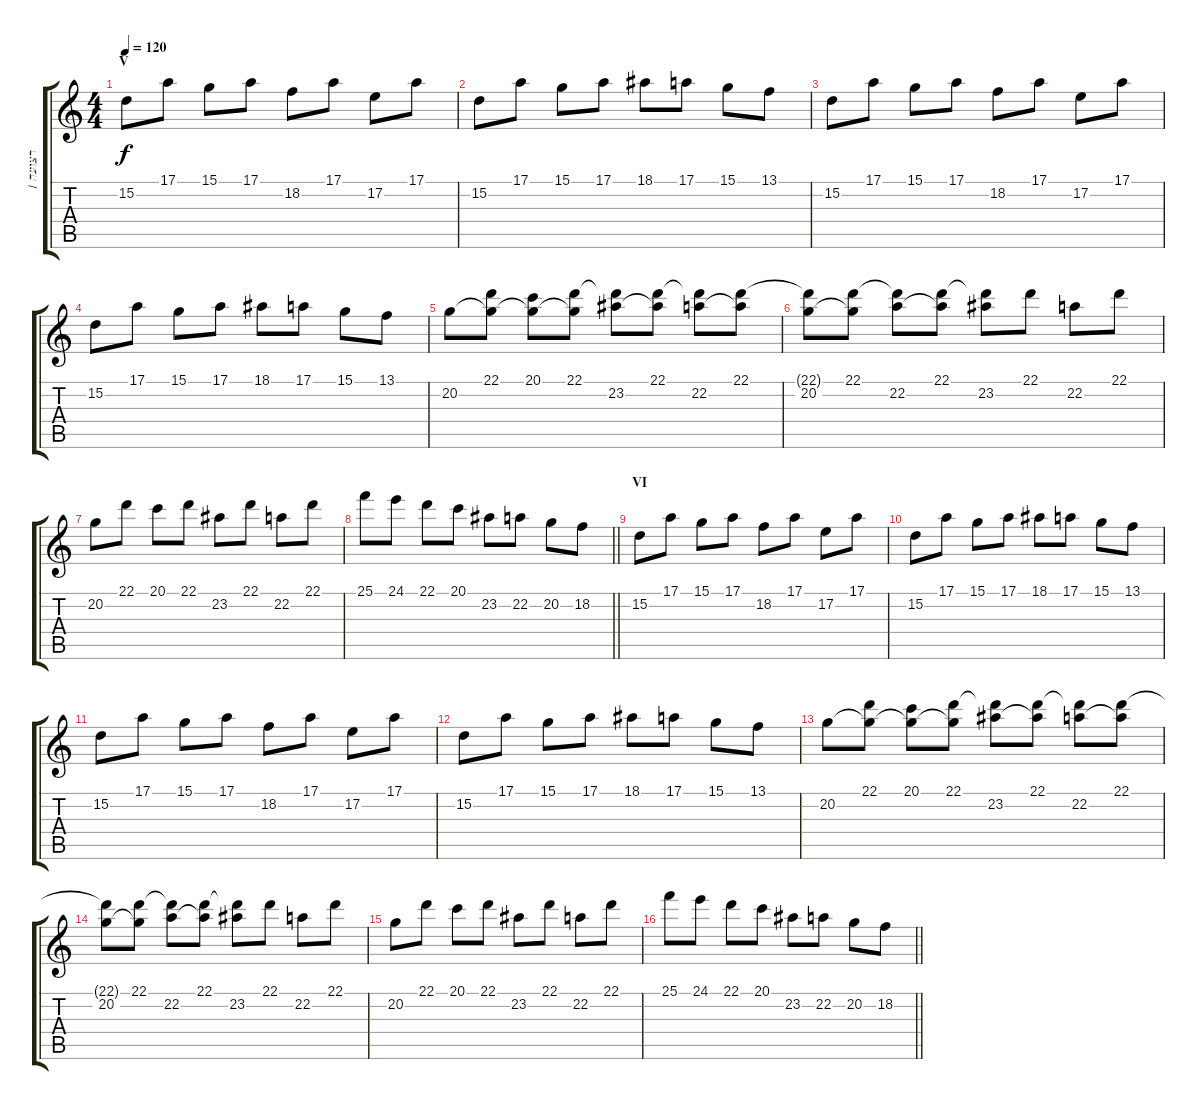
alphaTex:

\track ("רצועה 1" "רצועה 1") {instrument brightacousticpiano}
\staff {score tabs}
\tuning (E4 B3 G3 D3 A2 E2) {hide}
\ts (4 4)
\section ("" "V")
\tempo 120
\clef g2
\ks c
15.2.8{dy f} 17.1.8 15.1.8 17.1.8 18.2.8 17.1.8 17.2.8 17.1.8 |
15.2.8 17.1.8 15.1.8 17.1.8 18.1.8 17.1.8 15.1.8 13.1.8 |
15.2.8 17.1.8 15.1.8 17.1.8 18.2.8 17.1.8 17.2.8 17.1.8 |
15.2.8 17.1.8 15.1.8 17.1.8 18.1.8 17.1.8 15.1.8 13.1.8 |
20.2.8 (22.1 20.2{t}).8 (20.1 20.2{t}).8 (22.1 20.2{t}).8 (22.1{t} 23.2).8 (22.1 23.2{t}).8 (22.1{t} 22.2).8 (22.1 22.2{t}).8 |
(22.1{t} 20.2).8 (22.1 20.2{t}).8 (22.1{t} 22.2).8 (22.1 22.2{t}).8 (22.1{t} 23.2).8 22.1.8 22.2.8 22.1.8 |
20.2.8 22.1.8 20.1.8 22.1.8 23.2.8 22.1.8 22.2.8 22.1.8 |
\barLineRight lightlight
25.1.8 24.1.8 22.1.8 20.1.8 23.2.8 22.2.8 20.2.8 18.2.8 |
\section ("" "VI")
15.2.8 17.1.8 15.1.8 17.1.8 18.2.8 17.1.8 17.2.8 17.1.8 |
15.2.8 17.1.8 15.1.8 17.1.8 18.1.8 17.1.8 15.1.8 13.1.8 |
15.2.8 17.1.8 15.1.8 17.1.8 18.2.8 17.1.8 17.2.8 17.1.8 |
15.2.8 17.1.8 15.1.8 17.1.8 18.1.8 17.1.8 15.1.8 13.1.8 |
20.2.8 (22.1 20.2{t}).8 (20.1 20.2{t}).8 (22.1 20.2{t}).8 (22.1{t} 23.2).8 (22.1 23.2{t}).8 (22.1{t} 22.2).8 (22.1 22.2{t}).8 |
(22.1{t} 20.2).8 (22.1 20.2{t}).8 (22.1{t} 22.2).8 (22.1 22.2{t}).8 (22.1{t} 23.2).8 22.1.8 22.2.8 22.1.8 |
20.2.8 22.1.8 20.1.8 22.1.8 23.2.8 22.1.8 22.2.8 22.1.8 |
\barLineRight lightlight
25.1.8 24.1.8 22.1.8 20.1.8 23.2.8 22.2.8 20.2.8 18.2.8
